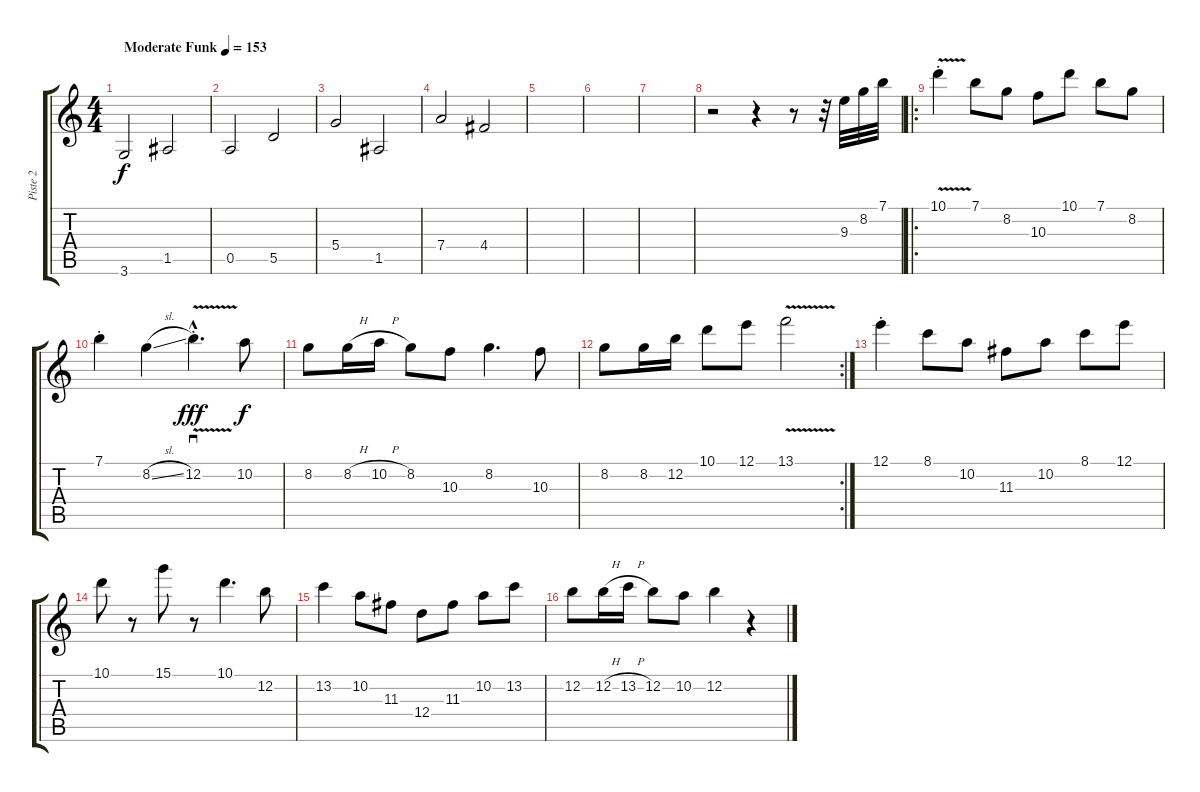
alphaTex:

\track ("Piste 2" "Piste 2") {instrument acousticguitarnylon}
\staff {score tabs}
\tuning (E4 B3 G3 D3 A2 E2) {hide}
\ts (4 4)
\tempo (153 "Moderate Funk")
\clef g2
\ks c
3.6.2{dy f instrument acousticguitarnylon} 1.5.2 |
0.5.2 5.5.2 |
5.4.2 1.5.2 |
7.4.2 4.4.2 |
|
|
|
r.2 r.4 r.8 r.32 9.3.32 8.2.32 7.1.32 |
\ro
10.1{v st}.4 7.1.8 8.2.8 10.3.8 10.1.8 7.1.8 8.2.8 |
7.1{st}.4 8.2{sl}.4 12.2{v hac st}.4{d sd dy fff} 10.2.8{dy f} |
8.2.8 8.2{h}.16 10.2{h}.16 8.2.8 10.3.8 8.2.4{d} 10.3.8 |
\rc 2
8.2.8 8.2.16 12.2.16 10.1.8 12.1.8 13.1{v}.2 |
12.1{st}.4 8.1.8 10.2.8 11.3.8 10.2.8 8.1.8 12.1.8 |
10.1.8 r.8 15.1.8 r.8 10.1.4{d} 12.2.8 |
13.2.4 10.2.8 11.3.8 12.4.8 11.3.8 10.2.8 13.2.8 |
12.2.8 12.2{h}.16 13.2{h}.16 12.2.8 10.2.8 12.2.4 r.4
